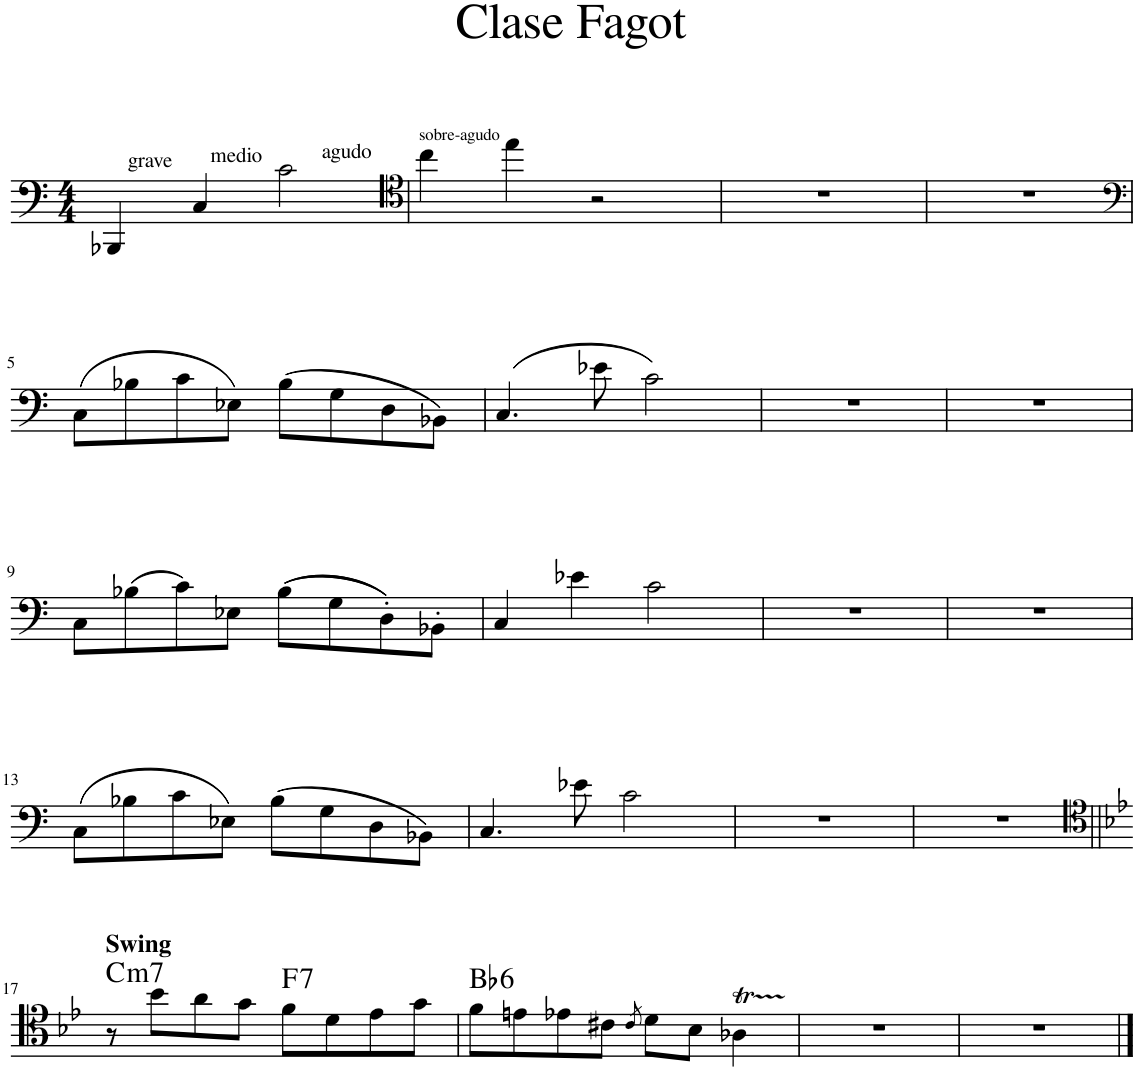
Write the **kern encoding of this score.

**kern	**harte
*part1	*part1
*staff1	*
*I"Piano	*
*I'Pno.	*
*clefF4	*
*k[]	*
*M4/4	*
=1	=1
!LO:TX:a:t=grave	!
4BBB-X/	.
!LO:TX:a:t=medio	!
4C/	.
!LO:TX:a:t=agudo	!
2c\	.
=2	=2
*clefC4	*
!LO:TX:a:t=sobre-agudo	!
4cc\	.
4ee\	.
2r	.
=3	=3
1r	.
=4	=4
1r	.
!!LO:LB:g=z
=5	=5
*clefF4	*
(8C\L	.
8B-X\	.
8c\	.
8E-X\J)	.
(8B-\L	.
8G\	.
8D\	.
8BB-X\J)	.
=6	=6
(4.C/	.
8e-X\	.
2c\)	.
=7	=7
1r	.
=8	=8
1r	.
!!LO:LB:g=z
=9	=9
8C\L	.
(8B-X\	.
8c\)	.
8E-X\J	.
((8B-\L	.
8G\	.
8D'\))	.
8BB-X'\J	.
=10	=10
4C/	.
4e-X\	.
2c\	.
=11	=11
1r	.
=12	=12
1r	.
!!LO:LB:g=z
=13	=13
(8C\L	.
8B-X\	.
8c\	.
8E-X\J)	.
(8B-\L	.
8G\	.
8D\	.
8BB-X\J)	.
=14	=14
4.C/	.
8e-X\	.
2c\	.
=15	=15
1r	.
=16	=16
1r	.
!!LO:LB:g=z
=17||	=17||
*clefC4	*
*k[b-e-]	*
!LO:TX:a:B:t=Swing	!LO:H:kt=m7
8r	C:min7
8b-\L	.
8a\	.
8g\J	.
!	!LO:H:kt=7
8f\L	F:7
8d\	.
8e-\	.
8g\J	.
=18	=18
!	!LO:H:kt=6
8f\L	Bb:maj6
8en\	.
8e-X\	.
8c#X\J	.
8qc#/	.
8d\L	.
8B-\J	.
4A-XT\	.
=19	=19
1r	.
=20	=20
1r	.
==	==
*-	*-
